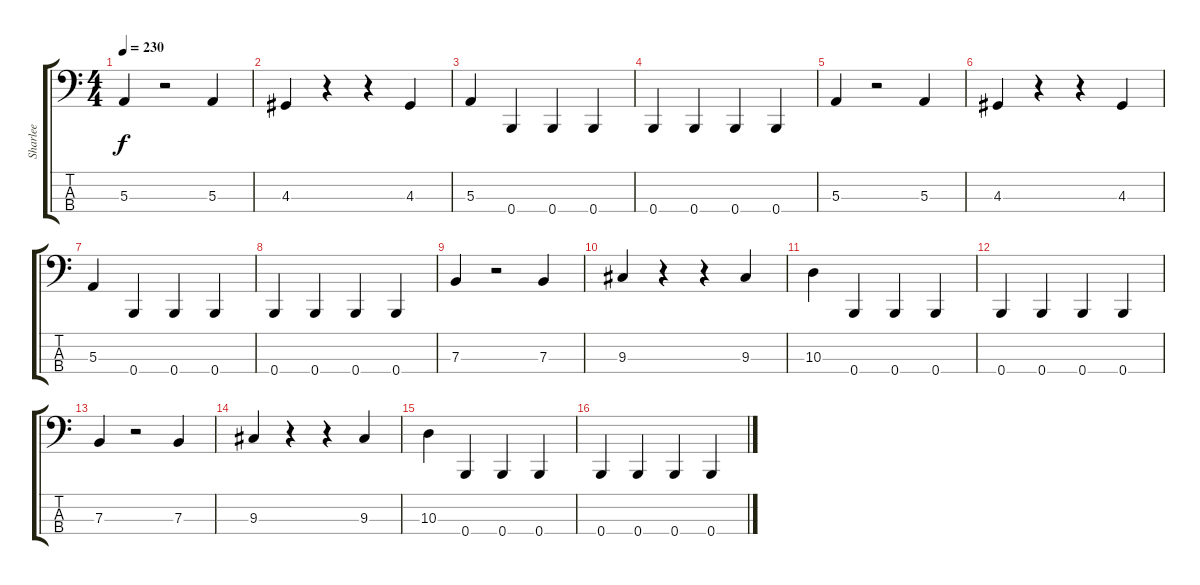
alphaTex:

\track ("Sharlee" "Sharlee") {instrument electricbasspick}
\staff {score tabs}
\tuning (D2 A1 E1 B0) {hide}
\ts (4 4)
\tempo 230
\clef f4
\ks c
5.3.4{dy f} r.2 5.3.4 |
4.3.4 r.4 r.4 4.3.4 |
5.3.4 0.4.4 0.4.4 0.4.4 |
0.4.4 0.4.4 0.4.4 0.4.4 |
5.3.4 r.2 5.3.4 |
4.3.4 r.4 r.4 4.3.4 |
5.3.4 0.4.4 0.4.4 0.4.4 |
0.4.4 0.4.4 0.4.4 0.4.4 |
7.3.4 r.2 7.3.4 |
9.3.4 r.4 r.4 9.3.4 |
10.3.4 0.4.4 0.4.4 0.4.4 |
0.4.4 0.4.4 0.4.4 0.4.4 |
7.3.4 r.2 7.3.4 |
9.3.4 r.4 r.4 9.3.4 |
10.3.4 0.4.4 0.4.4 0.4.4 |
0.4.4 0.4.4 0.4.4 0.4.4
